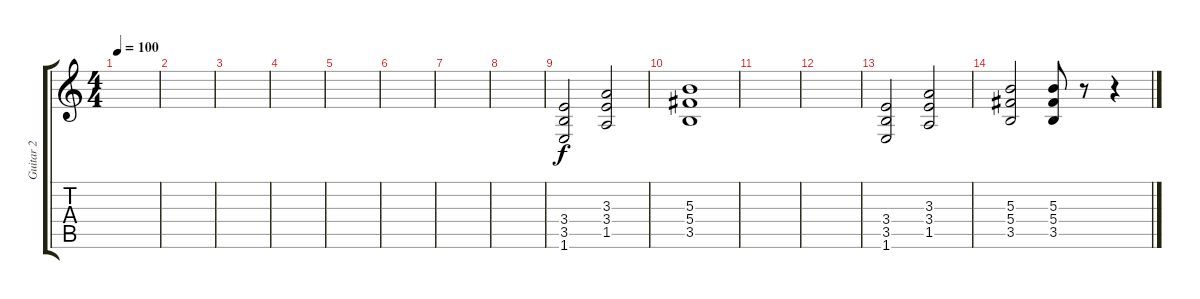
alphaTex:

\track ("Guitar 2" "Guitar 2") {instrument distortionguitar}
\staff {score tabs}
\tuning (Eb4 Bb3 Gb3 Db3 Ab2 Eb2) {hide}
\ts (4 4)
\tempo 100
\clef g2
\ks c
|
|
|
|
|
|
|
|
(3.4 3.5 1.6).2 (3.3 3.4 1.5).2 |
(5.3 5.4 3.5).1 |
|
|
(3.4 3.5 1.6).2 (3.3 3.4 1.5).2 |
(5.3 5.4 3.5).2 (5.3 5.4 3.5).8 r.8 r.4
